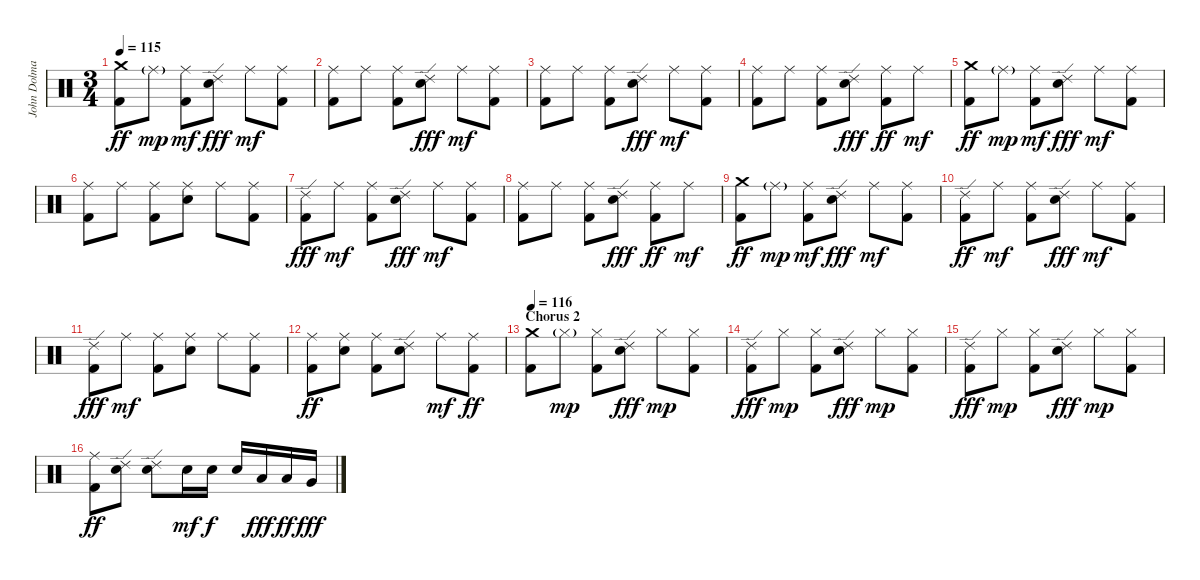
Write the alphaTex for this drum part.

\track ("John Dolmayan" "John Dolma") {instrument percussion}
\staff {score}
\articulation defaults
\ts (3 4)
\tempo 115
\clef neutral
\ks c
("Crash medium (hit)" "Kick (hit) 2").8{dy ff} "Ride (middle)"{g}.8{dy mp} ("Ride (middle)" "Kick (hit) 2").8{dy mf} ("Ride (edge) 2" "Electric Snare (hit)").8{dy fff} "Ride (middle)".8{dy mf} ("Ride (middle)" "Kick (hit) 2").8 |
("Ride (middle)" "Kick (hit) 2").8 "Ride (middle)".8 ("Ride (middle)" "Kick (hit) 2").8 ("Ride (edge) 2" "Electric Snare (hit)").8{dy fff} "Ride (middle)".8{dy mf} ("Ride (middle)" "Kick (hit) 2").8 |
("Ride (middle)" "Kick (hit) 2").8 "Ride (middle)".8 ("Ride (middle)" "Kick (hit) 2").8 ("Ride (edge) 2" "Electric Snare (hit)").8{dy fff} "Ride (middle)".8{dy mf} ("Ride (middle)" "Kick (hit) 2").8 |
("Ride (middle)" "Kick (hit) 2").8 "Ride (middle)".8 ("Ride (middle)" "Kick (hit) 2").8 ("Ride (edge) 2" "Electric Snare (hit)").8{dy fff} ("Ride (middle)" "Kick (hit) 2").8{dy ff} "Ride (middle)".8{dy mf} |
("Crash medium (hit)" "Kick (hit) 2").8{dy ff} "Ride (middle)"{g}.8{dy mp} ("Ride (middle)" "Kick (hit) 2").8{dy mf} ("Ride (edge) 2" "Electric Snare (hit)").8{dy fff} "Ride (middle)".8{dy mf} ("Ride (middle)" "Kick (hit) 2").8 |
("Ride (middle)" "Kick (hit) 2").8 "Ride (middle)".8 ("Ride (middle)" "Kick (hit) 2").8 ("Ride (middle)" "Electric Snare (hit)").8 "Ride (middle)".8 ("Ride (middle)" "Kick (hit) 2").8 |
("Ride (edge) 2" "Kick (hit) 2").8{dy fff} "Ride (middle)".8{dy mf} ("Ride (middle)" "Kick (hit) 2").8 ("Ride (edge) 2" "Electric Snare (hit)").8{dy fff} "Ride (middle)".8{dy mf} ("Ride (middle)" "Kick (hit) 2").8 |
("Ride (middle)" "Kick (hit) 2").8 "Ride (middle)".8 ("Ride (middle)" "Kick (hit) 2").8 ("Ride (edge) 2" "Electric Snare (hit)").8{dy fff} ("Ride (middle)" "Kick (hit) 2").8{dy ff} "Ride (middle)".8{dy mf} |
("Crash medium (hit)" "Kick (hit) 2").8{dy ff} "Ride (middle)"{g}.8{dy mp} ("Ride (middle)" "Kick (hit) 2").8{dy mf} ("Ride (edge) 2" "Electric Snare (hit)").8{dy fff} "Ride (middle)".8{dy mf} ("Ride (middle)" "Kick (hit) 2").8 |
("Ride (edge) 2" "Kick (hit) 2").8{dy ff} "Ride (middle)".8{dy mf} ("Ride (middle)" "Kick (hit) 2").8 ("Ride (edge) 2" "Electric Snare (hit)").8{dy fff} "Ride (middle)".8{dy mf} ("Ride (middle)" "Kick (hit) 2").8 |
("Ride (edge) 2" "Kick (hit) 2").8{dy fff} "Ride (middle)".8{dy mf} ("Ride (middle)" "Kick (hit) 2").8 ("Ride (middle)" "Electric Snare (hit)").8 "Ride (middle)".8 ("Ride (middle)" "Kick (hit) 2").8 |
("Ride (middle)" "Kick (hit) 2").8{dy ff} ("Ride (middle)" "Electric Snare (hit)").8 ("Ride (middle)" "Kick (hit) 2").8 ("Ride (edge) 2" "Electric Snare (hit)").8 "Ride (middle)".8{dy mf} ("Ride (middle)" "Kick (hit) 2").8{dy ff} |
\section ("" "Chorus 2")
\tempo 116
("Crash medium (hit)" "Kick (hit) 2").8 "Hi-Hat (closed)"{g}.8{dy mp} ("Hi-Hat (closed)" "Kick (hit) 2").8 ("Ride (edge) 2" "Electric Snare (hit)").8{dy fff} "Hi-Hat (closed)".8{dy mp} ("Hi-Hat (closed)" "Kick (hit) 2").8 |
("Ride (edge) 2" "Kick (hit) 2").8{dy fff} "Hi-Hat (closed)".8{dy mp} ("Hi-Hat (closed)" "Kick (hit) 2").8 ("Ride (edge) 2" "Electric Snare (hit)").8{dy fff} "Hi-Hat (closed)".8{dy mp} ("Hi-Hat (closed)" "Kick (hit) 2").8 |
("Ride (edge) 2" "Kick (hit) 2").8{dy fff} "Hi-Hat (closed)".8{dy mp} ("Hi-Hat (closed)" "Kick (hit) 2").8 ("Ride (edge) 2" "Electric Snare (hit)").8{dy fff} "Hi-Hat (closed)".8{dy mp} ("Hi-Hat (closed)" "Kick (hit) 2").8 |
("Ride (middle)" "Kick (hit) 2").8{dy ff} ("Ride (edge) 2" "Electric Snare (hit)").8 ("Ride (edge) 2" "Electric Snare (hit)").8 "Electric Snare (hit)".16{dy mf} "Electric Snare (hit)".16{dy f} "Electric Snare (hit)".16 "Low Tom (hit)".16{dy fff} "Low Tom (hit)".16{dy ff} "Very Low Tom (hit)".16{dy fff}
